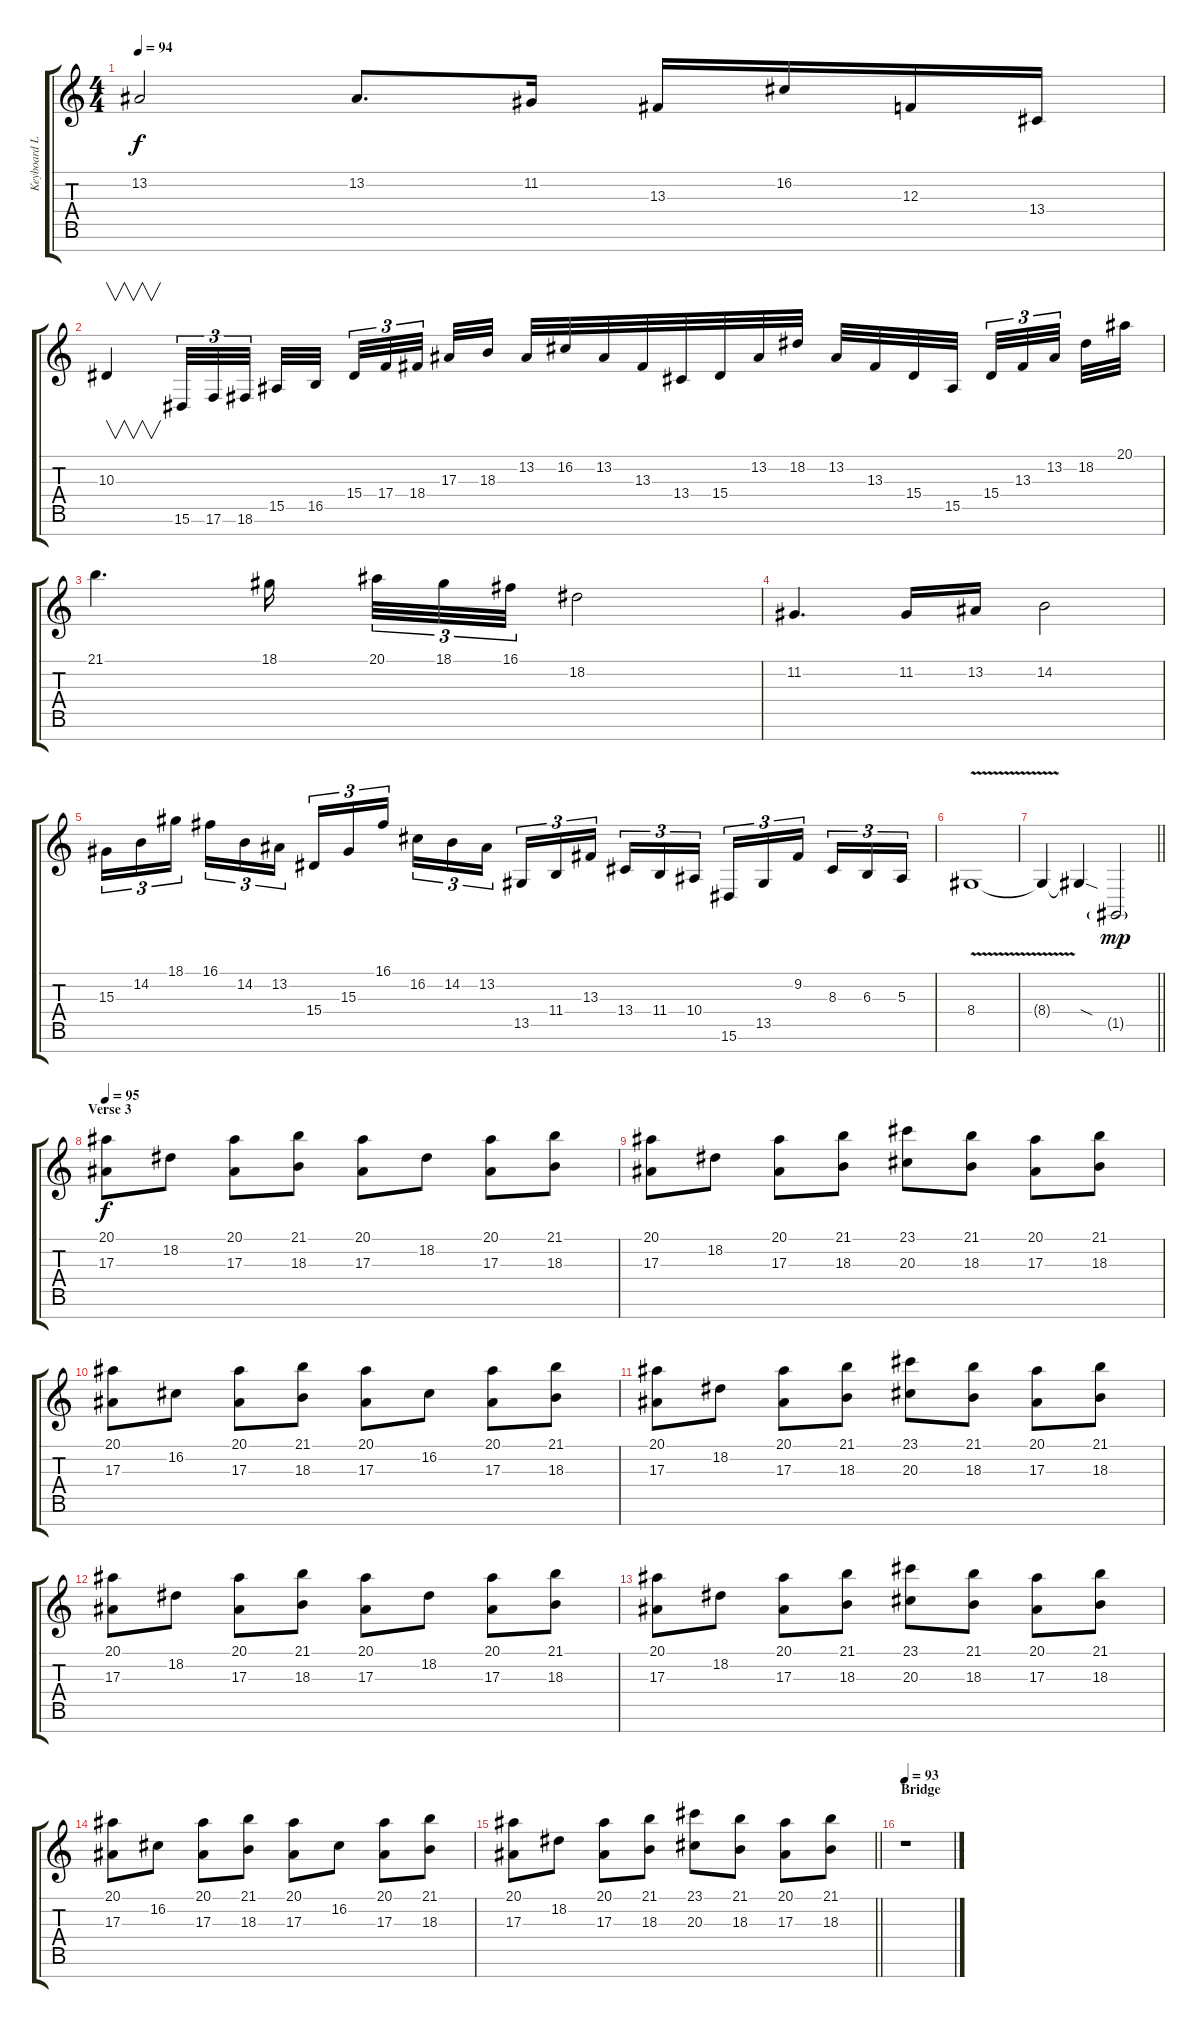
\track ("Keyboard Lead" "Keyboard L") {instrument lead2sawtooth}
\staff {score tabs}
\tuning (D4 A3 F3 C3 G2 C2 B1) {hide}
\ts (4 4)
\tempo 94
\clef g2
\ks c
13.2.2{dy f} 13.2.8{d} 11.2.16 13.3.16 16.2.16 12.3.16 13.4.16 |
10.3.4{v} 15.6.32{tu (3 2)} 17.6.32{tu (3 2)} 18.6.32{tu (3 2) beam splitsecondary} 15.5.32 16.5.32{beam splitsecondary} 15.4.32{tu (3 2)} 17.4.32{tu (3 2)} 18.4.32{tu (3 2) beam splitsecondary} 17.3.32 18.3.32 13.2.32 16.2.32 13.2.32 13.3.32 13.4.32 15.4.32 13.2.32 18.2.32 13.2.32 13.3.32 15.4.32 15.5.32{beam splitsecondary} 15.4.32{tu (3 2)} 13.3.32{tu (3 2)} 13.2.32{tu (3 2) beam splitsecondary} 18.2.32 20.1.32 |
21.1.4{d} 18.1.16{beam splitsecondary} 20.1.32{tu (3 2)} 18.1.32{tu (3 2)} 16.1.32{tu (3 2)} 18.2.2 |
11.2.4{d} 11.2.16 13.2.16 14.2.2 |
15.3.16{tu (3 2)} 14.2.16{tu (3 2)} 18.1.16{tu (3 2) beam splitsecondary} 16.1.16{tu (3 2)} 14.2.16{tu (3 2)} 13.2.16{tu (3 2)} 15.4.16{tu (3 2)} 15.3.16{tu (3 2)} 16.1.16{tu (3 2) beam splitsecondary} 16.2.16{tu (3 2)} 14.2.16{tu (3 2)} 13.2.16{tu (3 2)} 13.5.16{tu (3 2)} 11.4.16{tu (3 2)} 13.3.16{tu (3 2) beam splitsecondary} 13.4.16{tu (3 2)} 11.4.16{tu (3 2)} 10.4.16{tu (3 2)} 15.6.16{tu (3 2)} 13.5.16{tu (3 2)} 9.2.16{tu (3 2) beam splitsecondary} 8.3.16{tu (3 2)} 6.3.16{tu (3 2)} 5.3.16{tu (3 2)} |
8.4{v}.1 |
\barLineRight lightlight
8.4{t}.4 8.4{sod t}.4 1.5{g}.2{dy mp} |
\section ("" "Verse 3")
\tempo 95
(20.1 17.3).8{dy f volume 11 instrument electricpiano2} 18.2.8 (20.1 17.3).8 (21.1 18.3).8 (20.1 17.3).8 18.2.8 (20.1 17.3).8 (21.1 18.3).8 |
(20.1 17.3).8 18.2.8 (20.1 17.3).8 (21.1 18.3).8 (23.1 20.3).8 (21.1 18.3).8 (20.1 17.3).8 (21.1 18.3).8 |
(20.1 17.3).8 16.2.8 (20.1 17.3).8 (21.1 18.3).8 (20.1 17.3).8 16.2.8 (20.1 17.3).8 (21.1 18.3).8 |
(20.1 17.3).8 18.2.8 (20.1 17.3).8 (21.1 18.3).8 (23.1 20.3).8 (21.1 18.3).8 (20.1 17.3).8 (21.1 18.3).8 |
(20.1 17.3).8 18.2.8 (20.1 17.3).8 (21.1 18.3).8 (20.1 17.3).8 18.2.8 (20.1 17.3).8 (21.1 18.3).8 |
(20.1 17.3).8 18.2.8 (20.1 17.3).8 (21.1 18.3).8 (23.1 20.3).8 (21.1 18.3).8 (20.1 17.3).8 (21.1 18.3).8 |
(20.1 17.3).8 16.2.8 (20.1 17.3).8 (21.1 18.3).8 (20.1 17.3).8 16.2.8 (20.1 17.3).8 (21.1 18.3).8 |
\barLineRight lightlight
(20.1 17.3).8 18.2.8 (20.1 17.3).8 (21.1 18.3).8 (23.1 20.3).8 (21.1 18.3).8 (20.1 17.3).8 (21.1 18.3).8 |
\section ("" "Bridge")
\tempo 93
r.1
